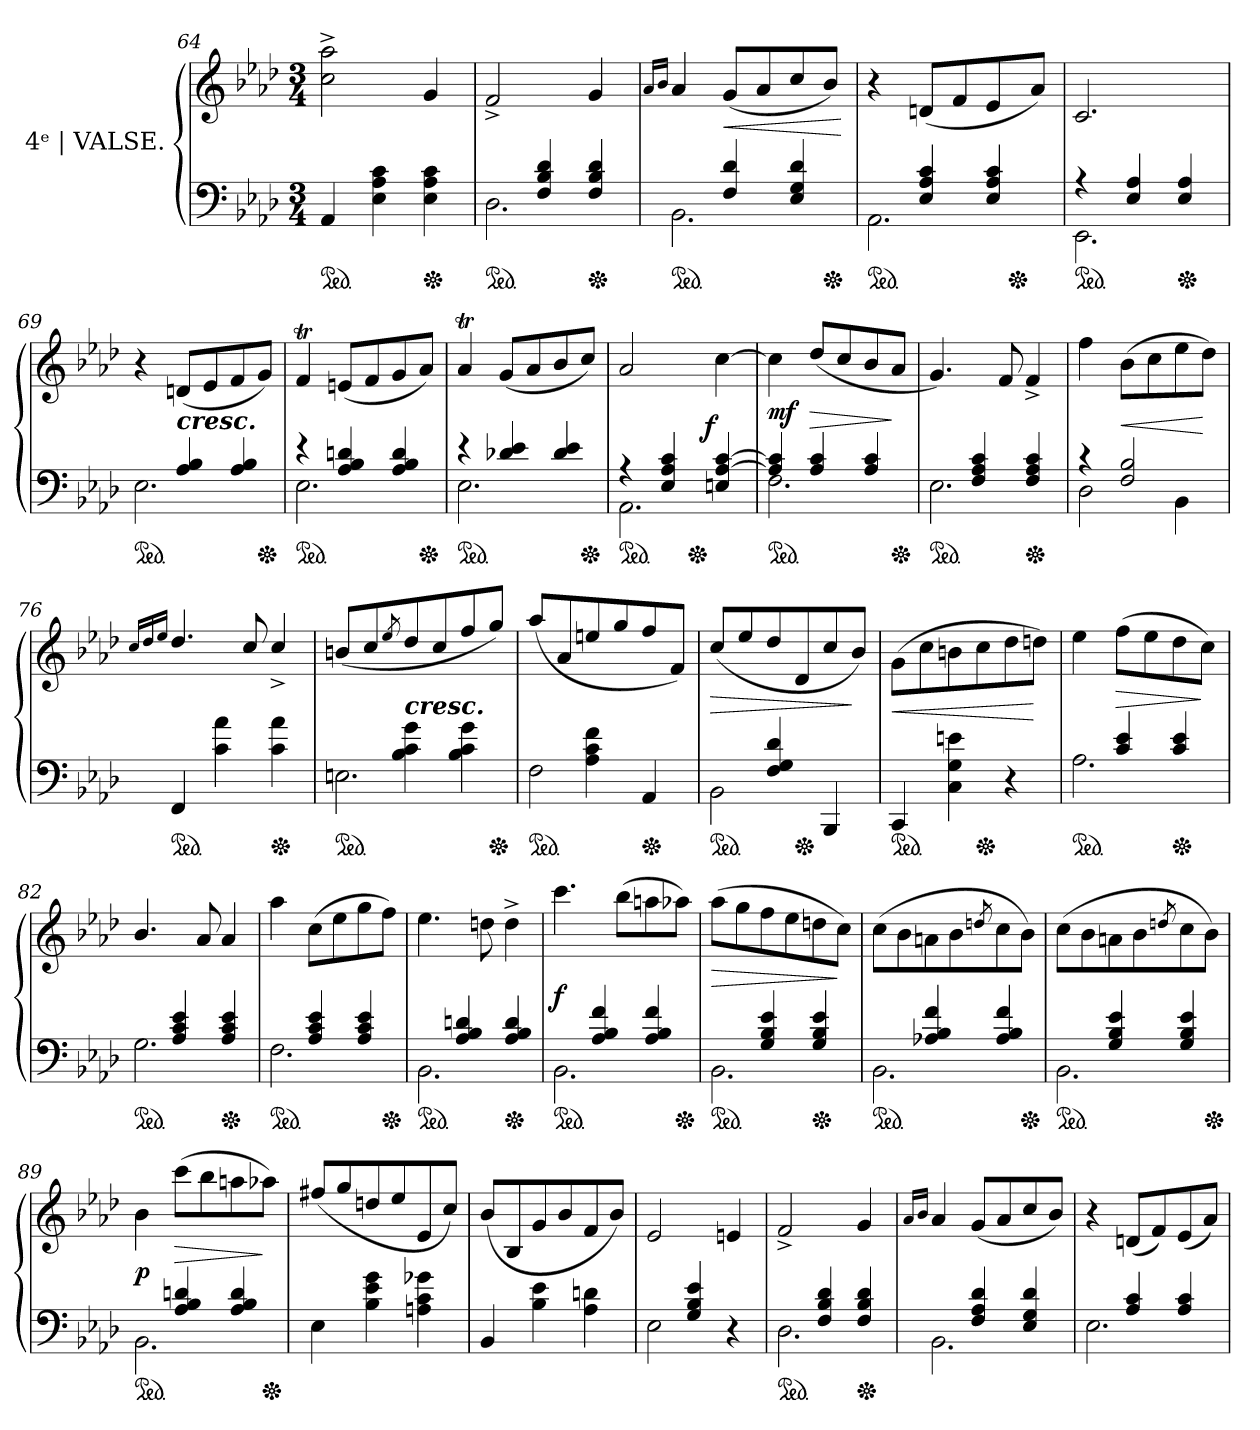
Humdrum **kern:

**kern	**kern	**dynam
*part1	*part1	*part1
*staff2	*staff1	*staff1/2
*I"4ᵉ | VALSE.	*	*
*clefF4	*clefG2	*
*k[b-e-a-d-]	*k[b-e-a-d-]	*
*M3/4	*M3/4	*
*ped	*	*
=64	=64	=64
4AA-	2cc^< 2aa-^<	.
4E- 4A- 4c	.	.
*Xped	*	*
4E- 4A- 4c	4g	.
=65	=65	=65
*^	*	*
*ped	*	*	*
4ryy	2.D-	2f^<	.
4F/ 4B-/ 4d-/	.	.	.
*Xped	*	*	*
4F/ 4B-/ 4d-/	.	4g	.
=66	=66	=66	=66
.	.	16qa-LL	.
.	.	16qb-JJ	.
*ped	*	*	*
4ryy	2.BB-	4a-	.
4F/ 4d-/	.	(<8gL	<
.	.	8a-	.
4E-/ 4G/ 4d-/	.	8cc	.
*Xped	*	*	*
.	.	8b-J)	.
*v	*v	*	*
.	.	[
=67	=67	=67
*^	*	*
*ped	*	*	*
*	*	*^	*
4ryy	2.AA-	4r	2ryy	.
4E-/ 4A-/ 4c/	.	(<8dnL	.	.
.	.	8f	.	.
4E-/ 4A-/ 4c/	.	8e-	16ryy	.
*Xped	*	*	*	*
.	.	.	8.ryy	.
.	.	8a-J)	.	.
*	*	*v	*v	*
=68	=68	=68	=68
*ped	*	*	*
4rA	2.EE-	2.c	.
4E- 4A-	.	.	.
*Xped	*	*	*
4E- 4A-	.	.	.
=69	=69	=69	=69
*ped	*	*	*
4ryy	2.E-	4r	.
!	!	!LO:TX:c:Bi:t=cresc.	!
4A- 4B-	.	(<8dnL	.
.	.	8e-	.
4A- 4B-	.	8f	.
*Xped	*	*	*
.	.	8gJ)	.
=70	=70	=70	=70
*ped	*	*	*
4re	2.E-	4fT	.
4A- 4B- 4dn	.	(<8enL	.
.	.	8f	.
4A- 4B- 4d	.	8g	.
*Xped	*	*	*
.	.	8a-J)	.
=71	=71	=71	=71
*ped	*	*	*
4re	2.E-	4a-T	.
4d-X 4e-	.	(<8gL	.
.	.	8a-	.
4d- 4e-	.	8b-	.
*Xped	*	*	*
.	.	8ccJ)	.
=72	=72	=72	=72
*ped	*	*	*
*	*	*^	*
4rA	2.AA-	2a-	4.ryy	.
4E- 4A- 4c	.	.	.	.
*Xped	*	*	*	*
.	.	.	4.ryy	.
!	!	!	!	!LO:DY:rj
4En [4A- [4c	.	[4cc	.	f
*	*	*v	*v	*
=73	=73	=73	=73
*ped	*	*	*
4A-] 4c]	2.F	4cc]	mf
4A- 4c	.	(<8dd-/L	>
.	.	8cc	.
4A- 4c	.	8b-	.
*Xped	*	*	*
.	.	8a-J	]
=74	=74	=74	=74
*ped	*	*	*
4ryy	2.E-	4.g)	.
4F 4A- 4c	.	.	.
.	.	8f	.
*Xped	*	*	*
4F 4A- 4c	.	4f^<	.
=75	=75	=75	=75
4rc	2D-	4ff	.
2F 2B-	.	(>8b-L	<
.	.	8cc	.
.	4BB-	8ee-	.
.	.	8dd-J)	[
*v	*v	*	*
=76	=76	=76
.	16qqcc/LL	.
.	16qqdd-/	.
.	16qqee-/JJ	.
*ped	*	*
4FF	4.dd-/	.
4c\ 4a-\	.	.
.	8cc/	.
*Xped	*	*
4c\ 4a-\	4cc^>/	.
=77	=77	=77
*^	*	*
*ped	*	*	*
4ryy	2.En	(>8bnL	.
.	.	8cc	.
.	.	8qee-/	.
!	!	!LO:TX:c:Bi:t=cresc.	!
4B-\ 4c\ 4g\	.	8dd-/	.
.	.	8cc/	.
4B-\ 4c\ 4g\	.	8ff/	.
*Xped	*	*	*
.	.	8gg/J)	.
=78	=78	=78	=78
*ped	*	*	*
4ryy	2F	(>8aa-L	.
.	.	8a-	.
4A-\ 4c\ 4f\	.	8een/	.
.	.	8gg/	.
*Xped	*	*	*
4ryy	4AA-/	8ff	.
.	.	8fJ)	.
=79	=79	=79	=79
*ped	*	*	*
4ryy	2BB-\	(>8cc/L	>
.	.	8ee-	.
4F/ 4G/ 4d-/	.	8dd-	.
*Xped	*	*	*
.	.	8d-	.
4ryy	4BBB-/	8cc	.
.	.	8b-J)	]
*v	*v	*	*
=80	=80	=80
*ped	*	*
4CC	(>8gL	<
.	8cc	.
4C 4G 4en	8bn	.
*Xped	*	*
.	8cc	.
4r	8dd-	.
.	8ddnJ)	[
=81	=81	=81
*^	*	*
*ped	*	*	*
4ryy	2.A-	4ee-	.
4c 4e-	.	(>8ffL	>
.	.	8ee-	.
*Xped	*	*	*
4c 4e-	.	8dd-	.
.	.	8ccJ)	]
=82	=82	=82	=82
*ped	*	*	*
4ryy	2.G	4.b-/	.
4A- 4c 4e-	.	.	.
.	.	8a-/	.
*Xped	*	*	*
4A- 4c 4e-	.	4a-/	.
=83	=83	=83	=83
*ped	*	*	*
4ryy	2.F	4aa-	.
4A-/ 4c/ 4e-/	.	(>8ccL	.
.	.	8ee-	.
4A-/ 4c/ 4e-/	.	8gg	.
*Xped	*	*	*
.	.	8ffJ)	.
=84	=84	=84	=84
*ped	*	*	*
4ryy	2.BB-	4.ee-	.
4A-/ 4B-/ 4dn/	.	.	.
.	.	8ddn	.
*Xped	*	*	*
4A-/ 4B-/ 4d/	.	4dd^<	.
=85	=85	=85	=85
*ped	*	*	*
4ryy	2.BB-	4.ccc	f
4A-/ 4B-/ 4f/	.	.	.
.	.	(>8bb-L	.
4A-/ 4B-/ 4f/	.	8aan	.
*Xped	*	*	*
.	.	8aa-XJ)	.
=86	=86	=86	=86
*ped	*	*	*
4ryy	2.BB-	(>8aa-L	>
.	.	8gg	.
4G/ 4B-/ 4e-/	.	8ff	.
.	.	8ee-	.
*Xped	*	*	*
4G/ 4B-/ 4e-/	.	8ddn	.
.	.	8ccJ)	]
=87	=87	=87	=87
*ped	*	*	*
4ryy	2.BB-	(>8ccL	.
.	.	8b-	.
4A-X/ 4B-/ 4f/	.	8an	.
.	.	8b-	.
.	.	8qddn	.
4A-/ 4B-/ 4f/	.	8cc	.
*Xped	*	*	*
.	.	8b-J)	.
=88	=88	=88	=88
*ped	*	*	*
4ryy	2.BB-	(>8ccL	.
.	.	8b-	.
4G/ 4B-/ 4e-/	.	8an	.
.	.	8b-	.
.	.	8qddn	.
4G/ 4B-/ 4e-/	.	8cc	.
*Xped	*	*	*
.	.	8b-J)	.
=89	=89	=89	=89
*ped	*	*	*
4ryy	2.BB-	4b-	p
4A-/ 4B-/ 4dn/	.	(>8cccL	>
.	.	8bb-	.
4A-/ 4B-/ 4d/	.	8aan	.
*Xped	*	*	*
.	.	8aa-XJ)	]
*v	*v	*	*
=90	=90	=90
4E-	(>8ff#X/L	.
.	8gg	.
4B- 4e- 4g	8ddn	.
.	8ee-	.
4An 4c 4g-X	8e-	.
.	8ccJ)	.
=91	=91	=91
4BB-	(>8b-/L	.
.	8B-	.
4B- 4e-	8g	.
.	8b-	.
4A- 4dn	8f	.
.	8b-J)	.
=92	=92	=92
*^	*	*
4ryy	2E-	2e-	.
4G 4B- 4e-	.	.	.
4ryy	4r	4en	.
=93	=93	=93	=93
*ped	*	*	*
4ryy	2.D-	2f^<	.
4F/ 4B-/ 4d-/	.	.	.
*Xped	*	*	*
4F/ 4B-/ 4d-/	.	4g	.
=94	=94	=94	=94
.	.	16qa-LL	.
.	.	16qb-JJ	.
4ryy	2.BB-	4a-	.
4F/ 4A-/ 4d-/	.	(<8gL	.
.	.	8a-	.
4E-/ 4G/ 4d-/	.	8cc	.
.	.	8b-J)	.
=95	=95	=95	=95
4ryy	2.E-	4r	.
4A-/ 4c/	.	(<8dnL	.
.	.	8f)	.
4A-/ 4c/	.	(<8e-	.
.	.	8a-J)	.
*v	*v	*	*
=	=	=
*-	*-	*-
